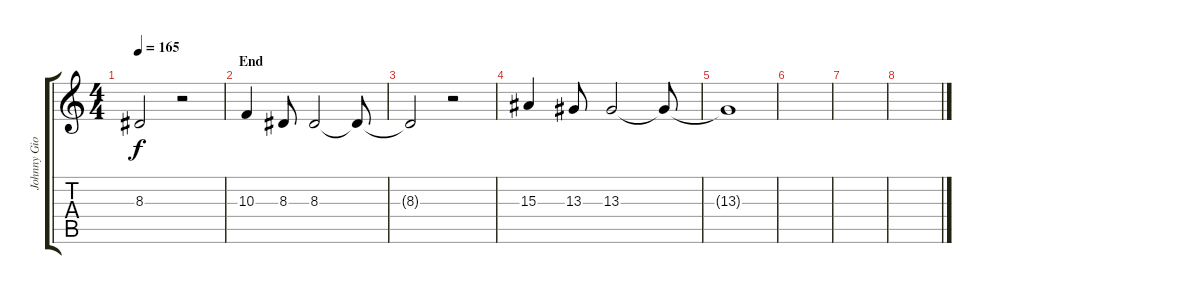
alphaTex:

\track ("Johnny Gioeli - Voce" "Johnny Gio") {instrument violin}
\staff {score tabs}
\tuning (E4 B3 G3 D3 A2 E2) {hide}
\ts (4 4)
\tempo 165
\clef g2
\ks c
8.3{t}.2{dy f} r.2 |
\section ("" "End")
10.3.4 8.3.8 8.3.2 8.3{t}.8 |
8.3{t}.2 r.2 |
15.3.4 13.3.8 13.3.2 13.3{t}.8 |
13.3{t}.1 |
|
|
\section ("" "")
